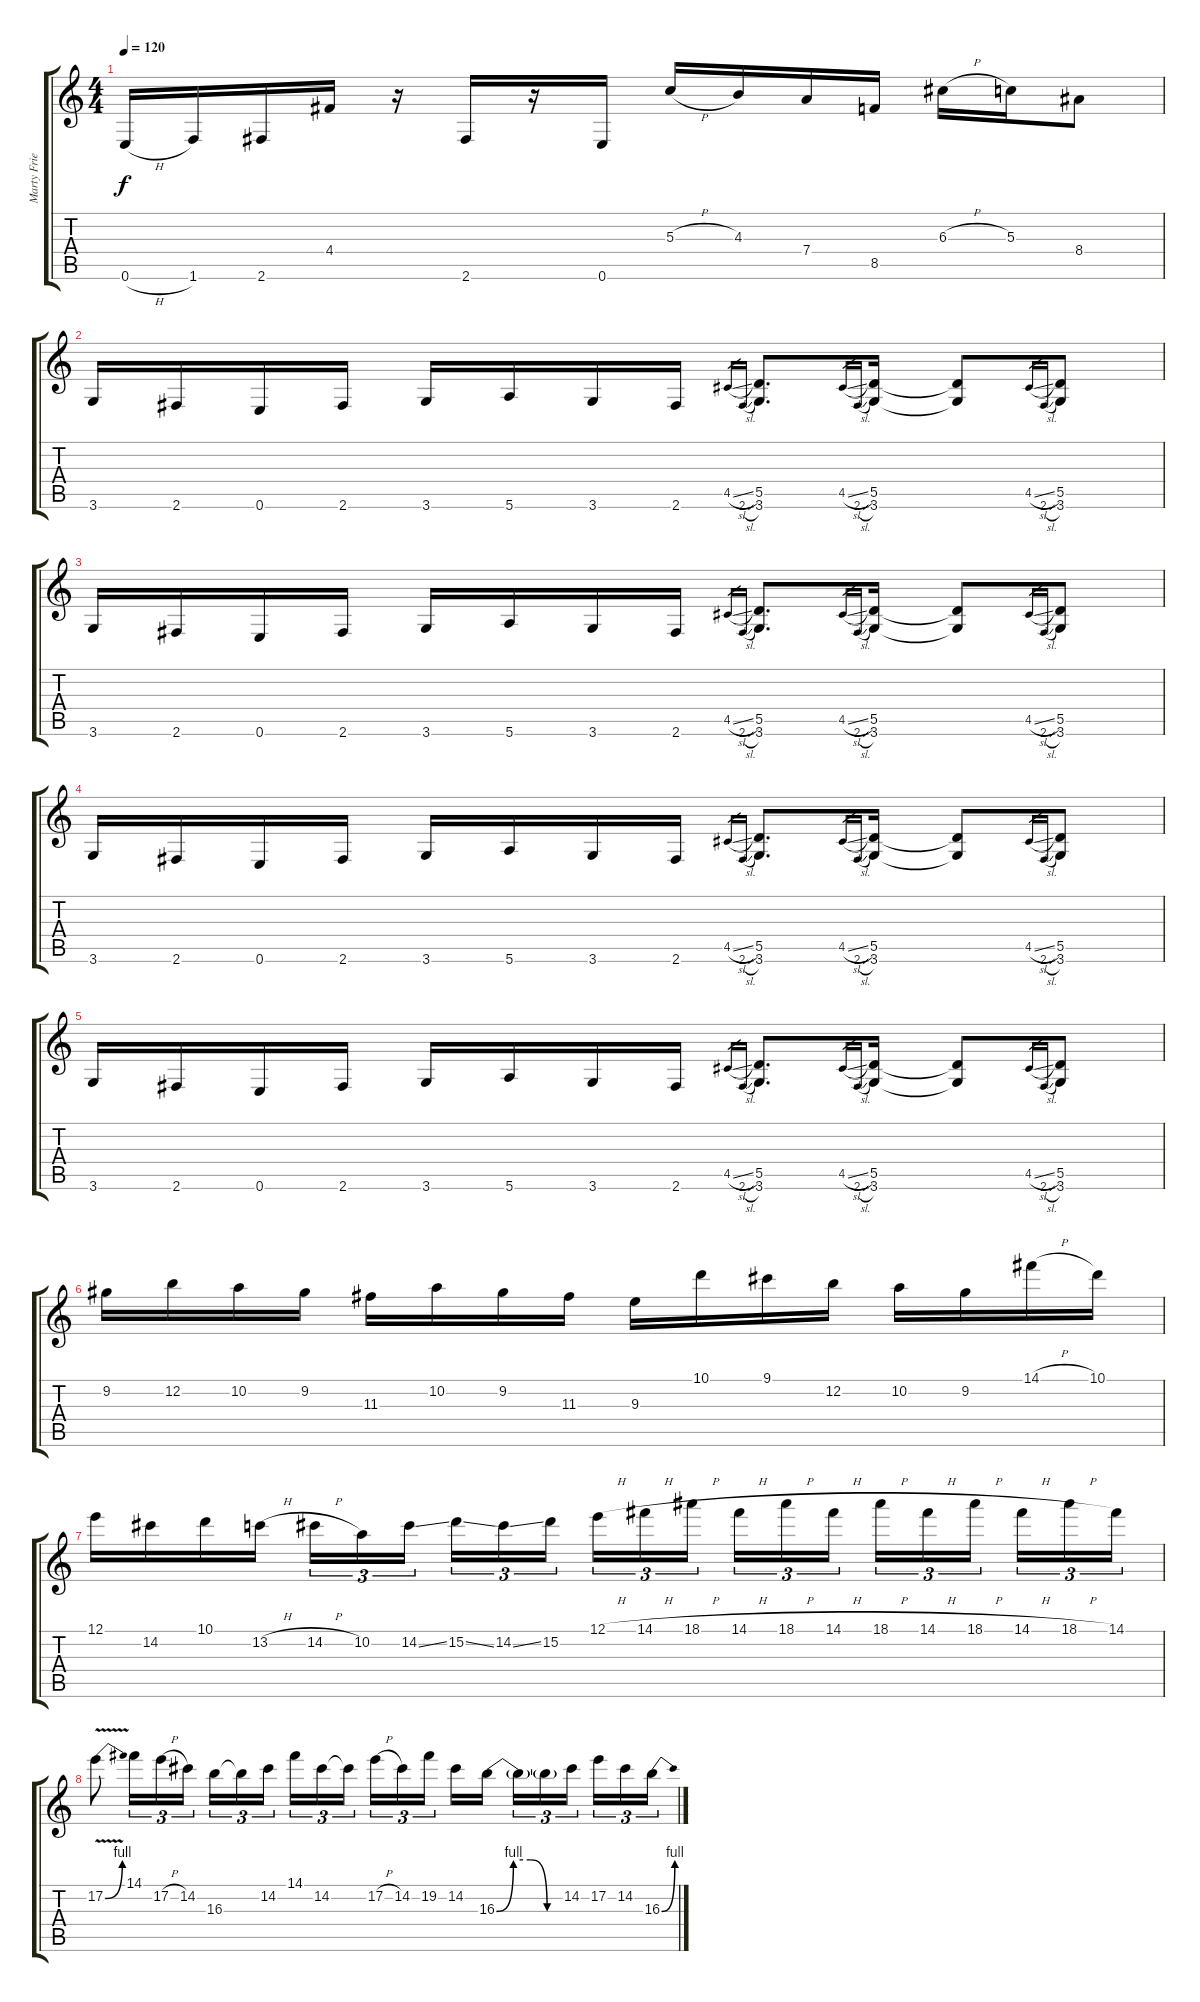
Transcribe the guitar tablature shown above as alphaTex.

\track ("Marty Friedman" "Marty Frie") {instrument distortionguitar}
\staff {score tabs}
\tuning (E4 B3 G3 D3 A2 E2) {hide}
\ts (4 4)
\tempo 120
\clef g2
\ks c
0.6{h}.16{dy f} 1.6.16 2.6.16 4.4.16 r.16 2.6.16 r.16 0.6.16 5.3{h}.16 4.3.16 7.4.16 8.5.16 6.3{h}.16 5.3.16 8.4.8 |
3.6.16 2.6.16 0.6.16 2.6.16 3.6.16 5.6.16 3.6.16 2.6.16 4.5{sl}.16{gr} 2.6{sl}.16{gr} (5.5 3.6).8{d} 4.5{sl}.16{gr} 2.6{sl}.16{gr} (5.5 3.6).16 (5.5{t} 3.6{t}).8 4.5{sl}.16{gr} 2.6{sl}.16{gr} (5.5 3.6).8 |
3.6.16 2.6.16 0.6.16 2.6.16 3.6.16 5.6.16 3.6.16 2.6.16 4.5{sl}.16{gr} 2.6{sl}.16{gr} (5.5 3.6).8{d} 4.5{sl}.16{gr} 2.6{sl}.16{gr} (5.5 3.6).16 (5.5{t} 3.6{t}).8 4.5{sl}.16{gr} 2.6{sl}.16{gr} (5.5 3.6).8 |
3.6.16 2.6.16 0.6.16 2.6.16 3.6.16 5.6.16 3.6.16 2.6.16 4.5{sl}.16{gr} 2.6{sl}.16{gr} (5.5 3.6).8{d} 4.5{sl}.16{gr} 2.6{sl}.16{gr} (5.5 3.6).16 (5.5{t} 3.6{t}).8 4.5{sl}.16{gr} 2.6{sl}.16{gr} (5.5 3.6).8 |
3.6.16 2.6.16 0.6.16 2.6.16 3.6.16 5.6.16 3.6.16 2.6.16 4.5{sl}.16{gr} 2.6{sl}.16{gr} (5.5 3.6).8{d} 4.5{sl}.16{gr} 2.6{sl}.16{gr} (5.5 3.6).16 (5.5{t} 3.6{t}).8 4.5{sl}.16{gr} 2.6{sl}.16{gr} (5.5 3.6).8 |
9.2.16 12.2.16 10.2.16 9.2.16 11.3.16 10.2.16 9.2.16 11.3.16 9.3.16 10.1.16 9.1.16 12.2.16 10.2.16 9.2.16 14.1{h}.16 10.1.16 |
12.1.16 14.2.16 10.1.16 13.2{h}.16 14.2{h}.16{tu (3 2)} 10.2.16{tu (3 2)} 14.2{ss}.16{tu (3 2)} 15.2{ss}.16{tu (3 2)} 14.2{ss}.16{tu (3 2)} 15.2.16{tu (3 2)} 12.1{h}.16{tu (3 2)} 14.1{h}.16{tu (3 2)} 18.1{h}.16{tu (3 2)} 14.1{h}.16{tu (3 2)} 18.1{h}.16{tu (3 2)} 14.1{h}.16{tu (3 2)} 18.1{h}.16{tu (3 2)} 14.1{h}.16{tu (3 2)} 18.1{h}.16{tu (3 2)} 14.1{h}.16{tu (3 2)} 18.1{h}.16{tu (3 2)} 14.1.16{tu (3 2)} |
17.2{be (bend 0 0 60 4) v}.8 14.1.16{tu (3 2)} 17.2{h}.16{tu (3 2)} 14.2.16{tu (3 2)} 16.3.16{tu (3 2)} 16.3{t}.16{tu (3 2)} 14.2.16{tu (3 2)} 14.1.16{tu (3 2)} 14.2.16{tu (3 2)} 14.2{t}.16{tu (3 2)} 17.2{h}.16{tu (3 2)} 14.2.16{tu (3 2)} 19.2.16{tu (3 2)} 14.2.16 16.3{be (custom 0 0 15 4 30 4 45 0 60 0)}.16 16.3{t}.16{tu (3 2)} 16.3{t}.16{tu (3 2)} 14.2.16{tu (3 2)} 17.2.16{tu (3 2)} 14.2.16{tu (3 2)} 16.3{be (bend 0 0 60 4)}.16{tu (3 2)}
